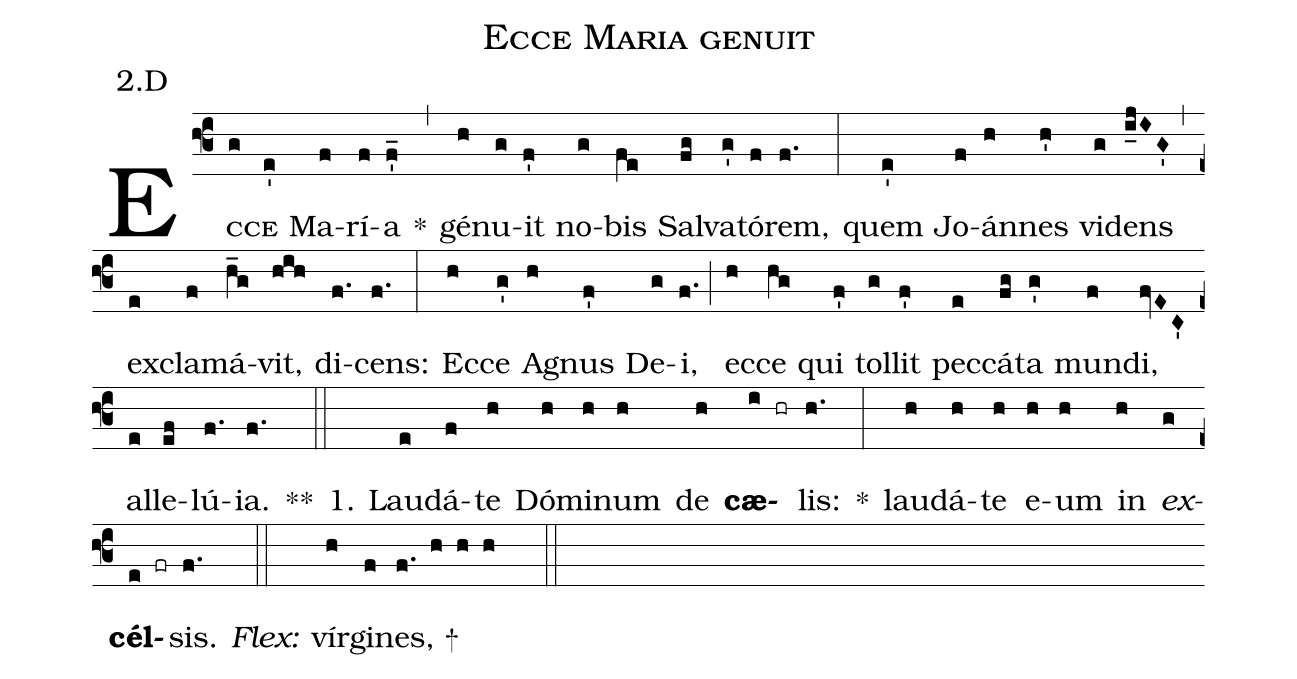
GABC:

name:Ecce Maria genuit;
office-part:Antiphona;
mode:2;
annotation: 2.D;
%%
(f3) E<sc>c(g)ce</sc>(e') Ma(f)rí(f)a(f'_) *(,) gé(h)nu(g)it(f') no(g)bis(fe) Sal(fg)va(g')tó(f)rem,(f.) (:) quem(e') Jo(f)án(h)nes(h') vi(g)dens(i_jIG') (,) ex(e)cla(f)má(h_g)vit,(hih) di(f.)cens:(f.) (:) Ec(h)ce(g') A(h)gnus(f') De(g)i,(f.) (;) ec(h)ce(hg) qui(f') tol(g)lit(f') pec(e)cá(fg)ta(g') mun(f)di,(fvEC') al(e)le(ef)lú(f.)ia.(f.) **(::)
1. Lau(e)dá(f)te(h) Dó(h)mi(h)num(h) de(h) <b>cæ</b>(i hr)lis:(h.) *(:) lau(h)dá(h)te(h) e(h)um(h) in(h) <i>ex</i>(g)<b>cél</b>(e fr)sis.(f.) <i>Flex:</i>(::)  vír(h)gi(f)nes, +(f. h h h  ::)
